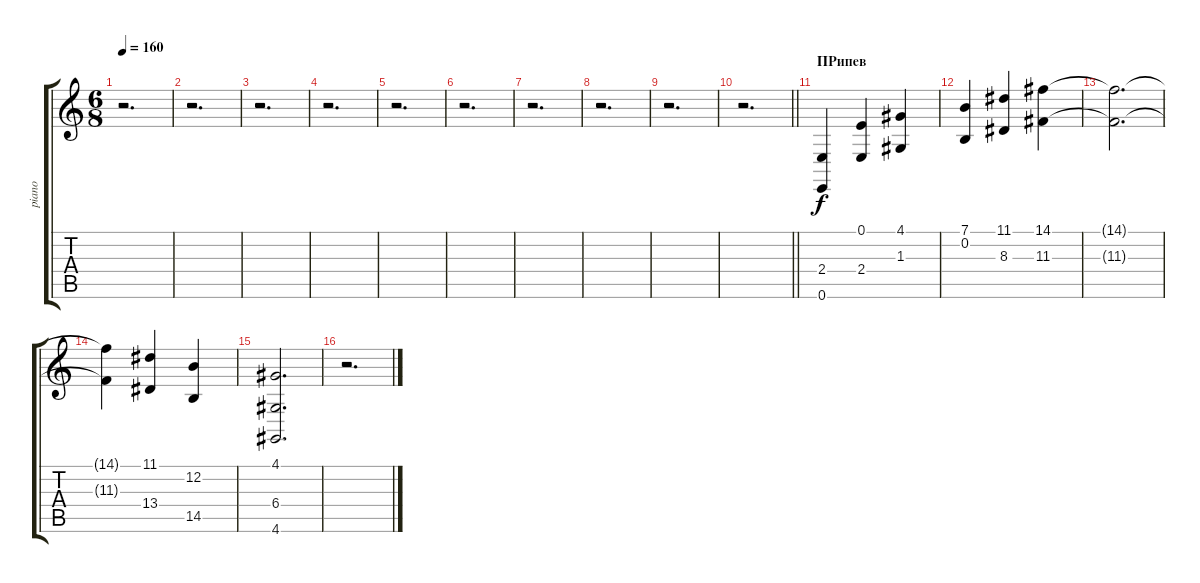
\track ("piano" "piano") {instrument acousticgrandpiano}
\staff {score tabs}
\tuning (E4 B3 G3 D3 A2 E2) {hide}
\ts (6 8)
\tempo 160
\clef g2
\ks c
r.2{d dy f} |
r.2{d} |
r.2{d} |
r.2{d} |
r.2{d} |
r.2{d} |
r.2{d} |
r.2{d} |
r.2{d} |
\barLineRight lightlight
r.2{d} |
\section ("" "ПРипев")
(2.4 0.6).4 (0.1 2.4).4 (4.1 1.3).4 |
(7.1 0.2).4 (11.1 8.3).4 (14.1 11.3).4 |
(14.1{t} 11.3{t}).2{d} |
(14.1{t} 11.3{t}).4 (11.1 13.4).4 (12.2 14.5).4 |
(4.1 6.4 4.6).2{d} |
r.2{d}
